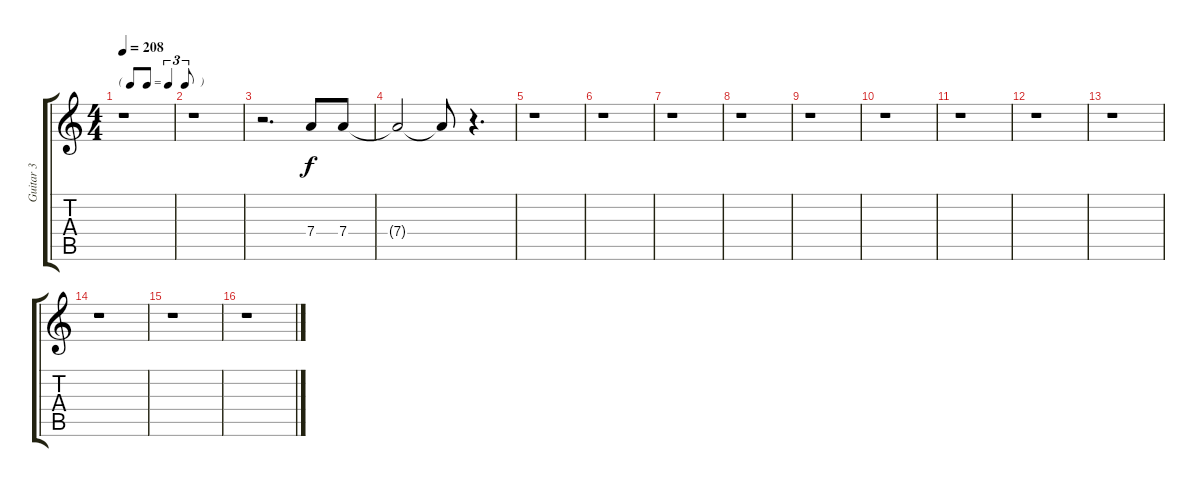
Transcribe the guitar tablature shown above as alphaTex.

\track ("Guitar 3" "Guitar 3") {instrument distortionguitar}
\staff {score tabs}
\tuning (E4 B3 G3 D3 A2 E2) {hide}
\ts (4 4)
\tf triplet8th
\tempo 208
\clef g2
\ks c
r.1{dy f} |
r.1 |
r.2{d} 7.4.8 7.4.8 |
7.4{t}.2 7.4{t}.8 r.4{d} |
r.1 |
r.1 |
r.1 |
r.1 |
r.1 |
r.1 |
r.1 |
r.1 |
r.1 |
r.1 |
r.1 |
r.1
